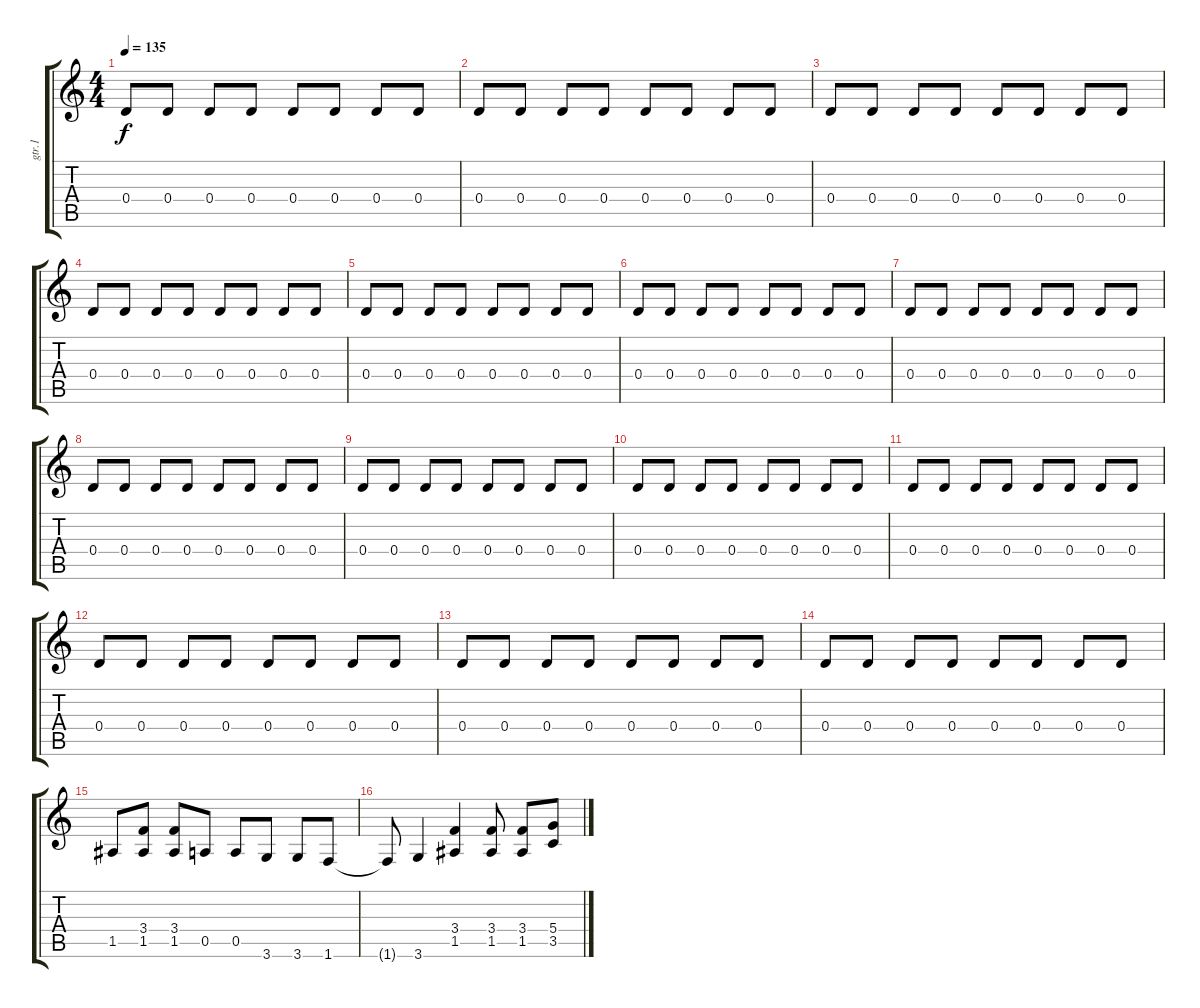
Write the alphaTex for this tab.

\track ("gtr.1" "gtr.1") {instrument overdrivenguitar}
\staff {score tabs}
\tuning (E4 B3 G3 D3 A2 E2) {hide}
\ts (4 4)
\tempo 135
\clef g2
\ks c
0.4.8{dy f} 0.4.8 0.4.8 0.4.8 0.4.8 0.4.8 0.4.8 0.4.8 |
0.4.8 0.4.8 0.4.8 0.4.8 0.4.8 0.4.8 0.4.8 0.4.8 |
0.4.8 0.4.8 0.4.8 0.4.8 0.4.8 0.4.8 0.4.8 0.4.8 |
0.4.8 0.4.8 0.4.8 0.4.8 0.4.8 0.4.8 0.4.8 0.4.8 |
0.4.8 0.4.8 0.4.8 0.4.8 0.4.8 0.4.8 0.4.8 0.4.8 |
0.4.8 0.4.8 0.4.8 0.4.8 0.4.8 0.4.8 0.4.8 0.4.8 |
0.4.8 0.4.8 0.4.8 0.4.8 0.4.8 0.4.8 0.4.8 0.4.8 |
0.4.8 0.4.8 0.4.8 0.4.8 0.4.8 0.4.8 0.4.8 0.4.8 |
0.4.8 0.4.8 0.4.8 0.4.8 0.4.8 0.4.8 0.4.8 0.4.8 |
0.4.8 0.4.8 0.4.8 0.4.8 0.4.8 0.4.8 0.4.8 0.4.8 |
0.4.8 0.4.8 0.4.8 0.4.8 0.4.8 0.4.8 0.4.8 0.4.8 |
0.4.8 0.4.8 0.4.8 0.4.8 0.4.8 0.4.8 0.4.8 0.4.8 |
0.4.8 0.4.8 0.4.8 0.4.8 0.4.8 0.4.8 0.4.8 0.4.8 |
0.4.8 0.4.8 0.4.8 0.4.8 0.4.8 0.4.8 0.4.8 0.4.8 |
1.5.8 (3.4 1.5).8 (3.4 1.5).8 0.5.8 0.5.8 3.6.8 3.6.8 1.6.8 |
1.6{t}.8 3.6.4 (3.4 1.5).4 (3.4 1.5).8 (3.4 1.5).8 (5.4 3.5).8
